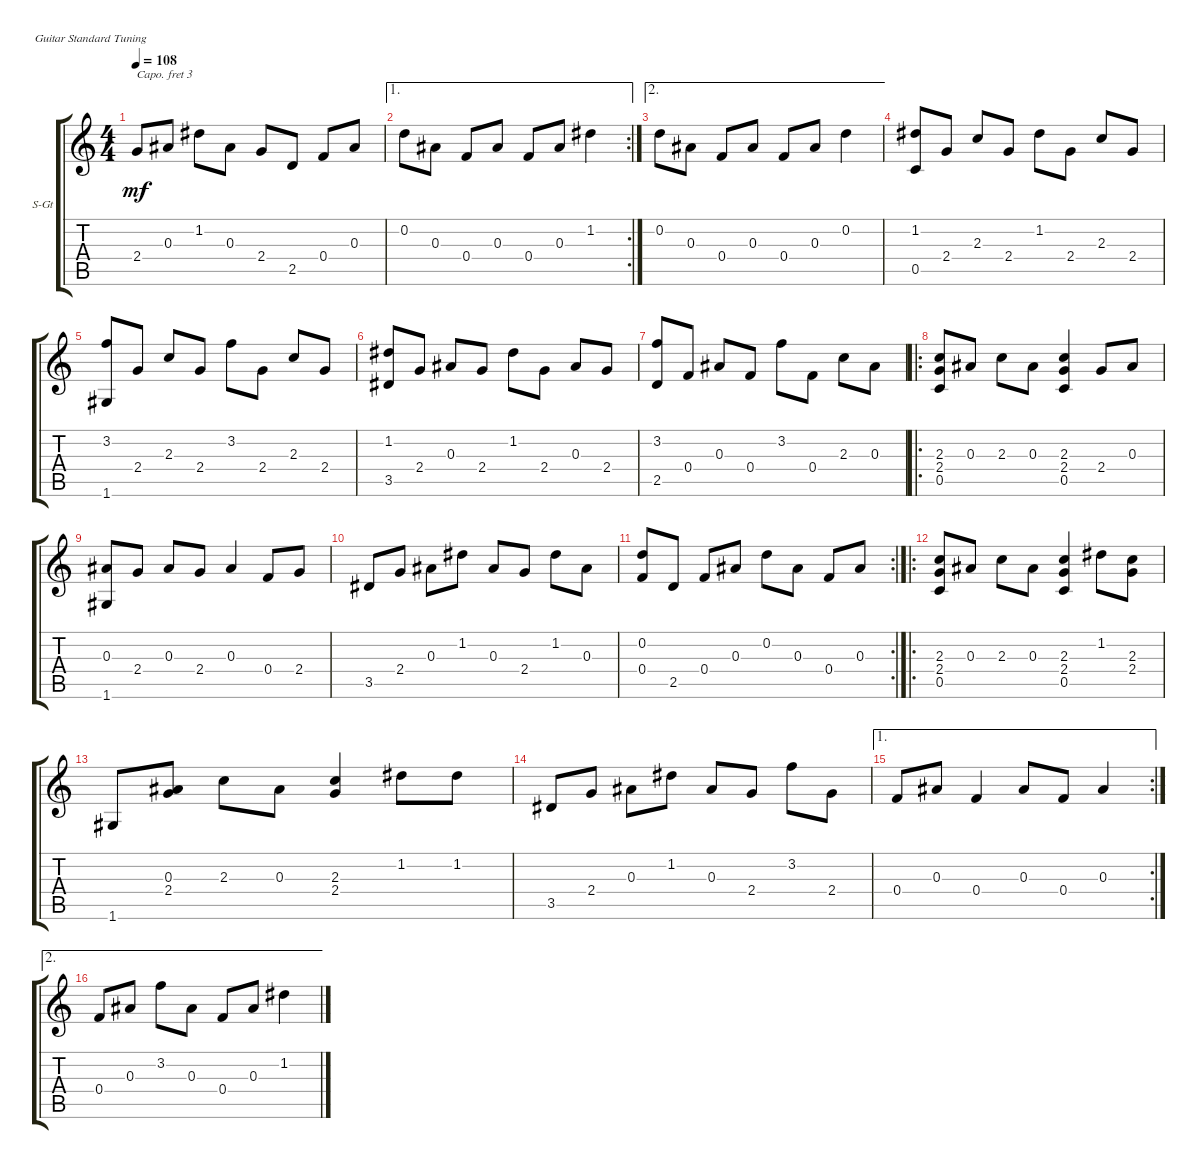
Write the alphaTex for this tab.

\defaultSystemsLayout 4
\bracketExtendMode groupsimilarinstruments
\firstSystemTrackNameOrientation horizontal
\otherSystemsTrackNameOrientation horizontal
\track ("Steel Guitar" "S-Gt") {instrument acousticguitarsteel}
\staff {score tabs}
\capo 3
\tuning (E4 B3 G3 D3 A2 E2)
\ts (4 4)
\tempo 108
\clef g2
\ks c
2.4.8{dy mf} 0.3.8 1.2.8 0.3.8 2.4.8 2.5.8 0.4.8 0.3.8 |
\ae 1
\rc 2
0.2.8 0.3.8 0.4.8 0.3.8 0.4.8 0.3.8 1.2.4 |
\ae 2
0.2.8 0.3.8 0.4.8 0.3.8 0.4.8 0.3.8 0.2.4 |
(1.2 0.5).8 2.4.8 2.3.8 2.4.8 1.2.8 2.4.8 2.3.8 2.4.8 |
(3.2 1.6).8 2.4.8 2.3.8 2.4.8 3.2.8 2.4.8 2.3.8 2.4.8 |
(1.2 3.5).8 2.4.8 0.3.8 2.4.8 1.2.8 2.4.8 0.3.8 2.4.8 |
(3.2 2.5).8 0.4.8 0.3.8 0.4.8 3.2.8 0.4.8 2.3.8 0.3.8 |
\ro
(2.3 2.4 0.5).8 0.3.8 2.3.8 0.3.8 (2.3 2.4 0.5).4 2.4.8 0.3.8 |
(0.3 1.6).8 2.4.8 0.3.8 2.4.8 0.3.4 0.4.8 2.4.8 |
3.5.8 2.4.8 0.3.8 1.2.8 0.3.8 2.4.8 1.2.8 0.3.8 |
\rc 2
(0.2 0.4).8 2.5.8 0.4.8 0.3.8 0.2.8 0.3.8 0.4.8 0.3.8 |
\ro
(2.3 2.4 0.5).8 0.3.8 2.3.8 0.3.8 (2.3 2.4 0.5).4 1.2.8 (2.3 2.4).8 |
1.6.8 (0.3 2.4).8 2.3.8 0.3.8 (2.3 2.4).4 1.2.8 1.2.8 |
3.5.8 2.4.8 0.3.8 1.2.8 0.3.8 2.4.8 3.2.8 2.4.8 |
\ae 1
\rc 2
0.4.8 0.3.8 0.4.4 0.3.8 0.4.8 0.3.4 |
\ae 2
0.4.8 0.3.8 3.2.8 0.3.8 0.4.8 0.3.8 1.2.4
